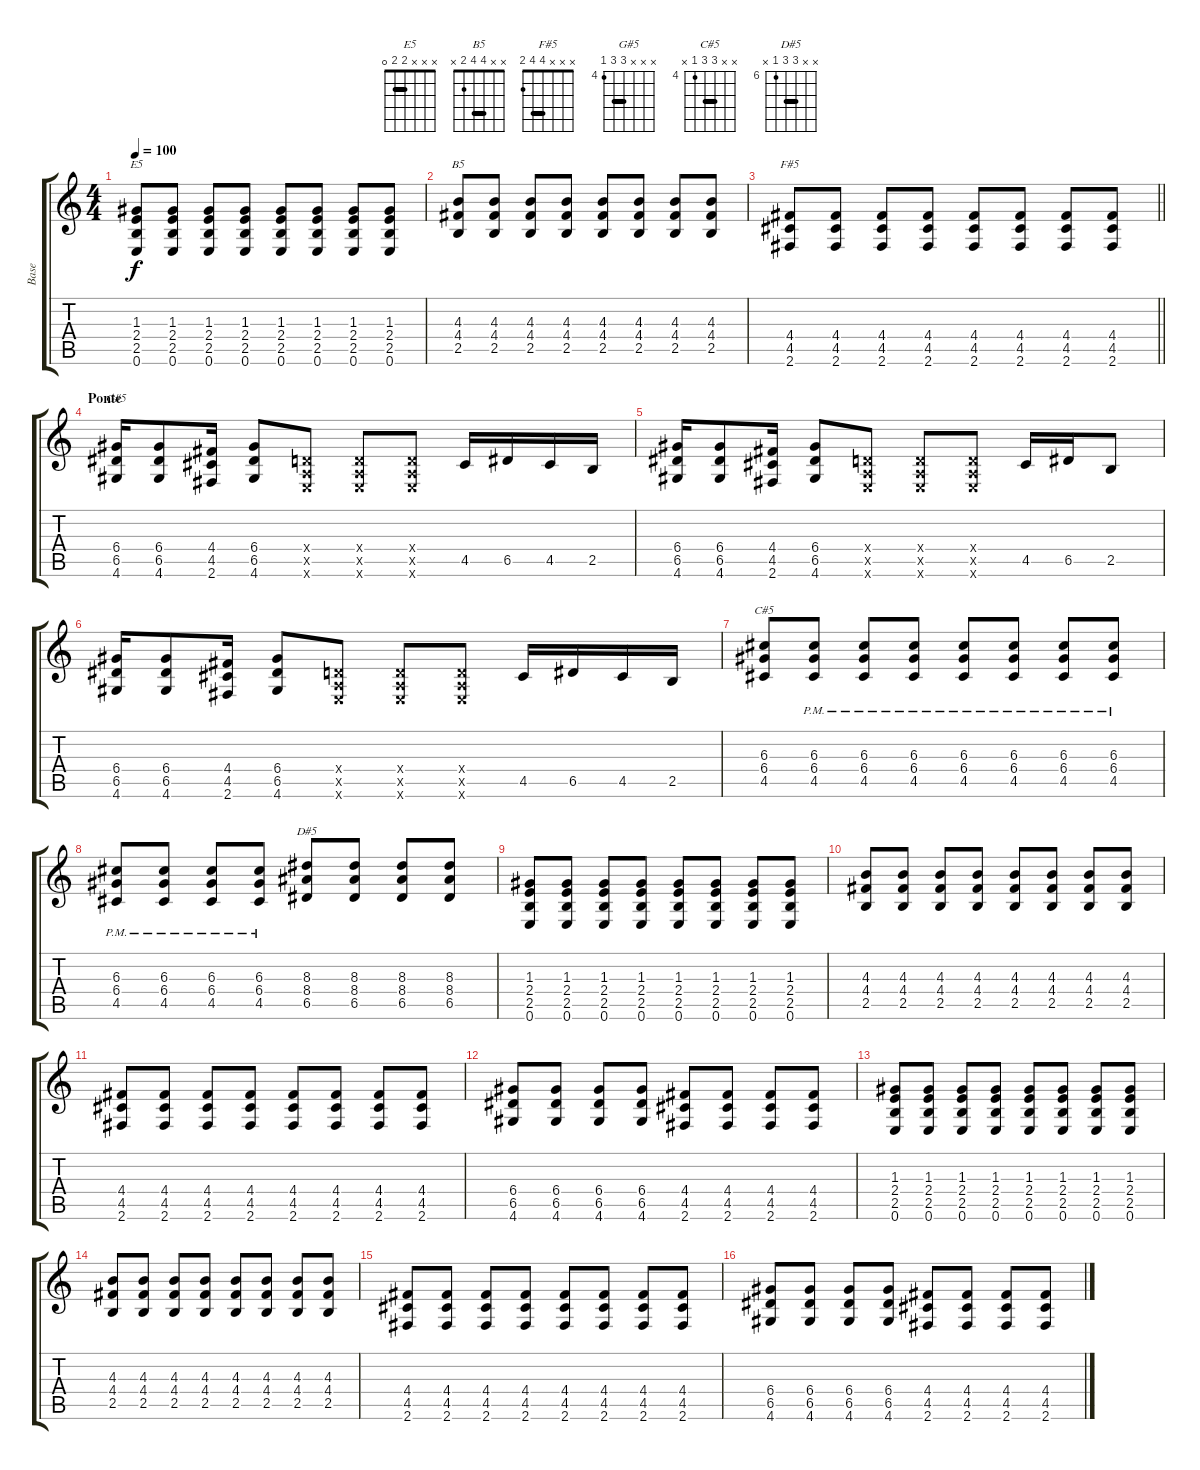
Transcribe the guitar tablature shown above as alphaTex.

\track ("Base" "Base") {instrument overdrivenguitar}
\staff {score tabs}
\tuning (E4 B3 G3 D3 A2 E2) {hide}
\chord ("E5" x x x 2 2 0) {barre 2}
\chord ("B5" x x 4 4 2 x) {barre 4}
\chord ("F#5" x x x 4 4 2) {barre 4}
\chord ("G#5" x x x 6 6 4) {firstfret 4 barre 6}
\chord ("C#5" x x 6 6 4 x) {firstfret 4 barre 6}
\chord ("D#5" x x 8 8 6 x) {firstfret 6 barre 8}
\ts (4 4)
\tempo 100
\clef g2
\ks c
(1.3 2.4 2.5 0.6).8{ch "E5" dy f} (1.3 2.4 2.5 0.6).8 (1.3 2.4 2.5 0.6).8 (1.3 2.4 2.5 0.6).8 (1.3 2.4 2.5 0.6).8 (1.3 2.4 2.5 0.6).8 (1.3 2.4 2.5 0.6).8 (1.3 2.4 2.5 0.6).8 |
(4.3 4.4 2.5).8{ch "B5"} (4.3 4.4 2.5).8 (4.3 4.4 2.5).8 (4.3 4.4 2.5).8 (4.3 4.4 2.5).8 (4.3 4.4 2.5).8 (4.3 4.4 2.5).8 (4.3 4.4 2.5).8 |
\barLineRight lightlight
(4.4 4.5 2.6).8{ch "F#5"} (4.4 4.5 2.6).8 (4.4 4.5 2.6).8 (4.4 4.5 2.6).8 (4.4 4.5 2.6).8 (4.4 4.5 2.6).8 (4.4 4.5 2.6).8 (4.4 4.5 2.6).8 |
\section ("" "Ponte")
(6.4 6.5 4.6).16{ch "G#5"} (6.4 6.5 4.6).8 (4.4 4.5 2.6).16 (6.4 6.5 4.6).8 (0.4{x} 0.5{x} 0.6{x}).8 (0.4{x} 0.5{x} 0.6{x}).8 (0.4{x} 0.5{x} 0.6{x}).8 4.5.16 6.5.16 4.5.16 2.5.16 |
(6.4 6.5 4.6).16 (6.4 6.5 4.6).8 (4.4 4.5 2.6).16 (6.4 6.5 4.6).8 (0.4{x} 0.5{x} 0.6{x}).8 (0.4{x} 0.5{x} 0.6{x}).8 (0.4{x} 0.5{x} 0.6{x}).8 4.5.16 6.5.16 2.5.8 |
(6.4 6.5 4.6).16 (6.4 6.5 4.6).8 (4.4 4.5 2.6).16 (6.4 6.5 4.6).8 (0.4{x} 0.5{x} 0.6{x}).8 (0.4{x} 0.5{x} 0.6{x}).8 (0.4{x} 0.5{x} 0.6{x}).8 4.5.16 6.5.16 4.5.16 2.5.16 |
(6.3 6.4 4.5).8{ch "C#5"} (6.3{pm} 6.4{pm} 4.5{pm}).8 (6.3{pm} 6.4{pm} 4.5{pm}).8 (6.3{pm} 6.4{pm} 4.5{pm}).8 (6.3{pm} 6.4{pm} 4.5{pm}).8 (6.3{pm} 6.4{pm} 4.5{pm}).8 (6.3{pm} 6.4{pm} 4.5{pm}).8 (6.3{pm} 6.4{pm} 4.5{pm}).8 |
(6.3{pm} 6.4{pm} 4.5{pm}).8 (6.3{pm} 6.4{pm} 4.5{pm}).8 (6.3{pm} 6.4{pm} 4.5{pm}).8 (6.3{pm} 6.4{pm} 4.5{pm}).8 (8.3 8.4 6.5).8{ch "D#5"} (8.3 8.4 6.5).8 (8.3 8.4 6.5).8 (8.3 8.4 6.5).8 |
(1.3 2.4 2.5 0.6).8 (1.3 2.4 2.5 0.6).8 (1.3 2.4 2.5 0.6).8 (1.3 2.4 2.5 0.6).8 (1.3 2.4 2.5 0.6).8 (1.3 2.4 2.5 0.6).8 (1.3 2.4 2.5 0.6).8 (1.3 2.4 2.5 0.6).8 |
(4.3 4.4 2.5).8 (4.3 4.4 2.5).8 (4.3 4.4 2.5).8 (4.3 4.4 2.5).8 (4.3 4.4 2.5).8 (4.3 4.4 2.5).8 (4.3 4.4 2.5).8 (4.3 4.4 2.5).8 |
(4.4 4.5 2.6).8 (4.4 4.5 2.6).8 (4.4 4.5 2.6).8 (4.4 4.5 2.6).8 (4.4 4.5 2.6).8 (4.4 4.5 2.6).8 (4.4 4.5 2.6).8 (4.4 4.5 2.6).8 |
(6.4 6.5 4.6).8 (6.4 6.5 4.6).8 (6.4 6.5 4.6).8 (6.4 6.5 4.6).8 (4.4 4.5 2.6).8 (4.4 4.5 2.6).8 (4.4 4.5 2.6).8 (4.4 4.5 2.6).8 |
(1.3 2.4 2.5 0.6).8 (1.3 2.4 2.5 0.6).8 (1.3 2.4 2.5 0.6).8 (1.3 2.4 2.5 0.6).8 (1.3 2.4 2.5 0.6).8 (1.3 2.4 2.5 0.6).8 (1.3 2.4 2.5 0.6).8 (1.3 2.4 2.5 0.6).8 |
(4.3 4.4 2.5).8 (4.3 4.4 2.5).8 (4.3 4.4 2.5).8 (4.3 4.4 2.5).8 (4.3 4.4 2.5).8 (4.3 4.4 2.5).8 (4.3 4.4 2.5).8 (4.3 4.4 2.5).8 |
(4.4 4.5 2.6).8 (4.4 4.5 2.6).8 (4.4 4.5 2.6).8 (4.4 4.5 2.6).8 (4.4 4.5 2.6).8 (4.4 4.5 2.6).8 (4.4 4.5 2.6).8 (4.4 4.5 2.6).8 |
(6.4 6.5 4.6).8 (6.4 6.5 4.6).8 (6.4 6.5 4.6).8 (6.4 6.5 4.6).8 (4.4 4.5 2.6).8 (4.4 4.5 2.6).8 (4.4 4.5 2.6).8 (4.4 4.5 2.6).8
